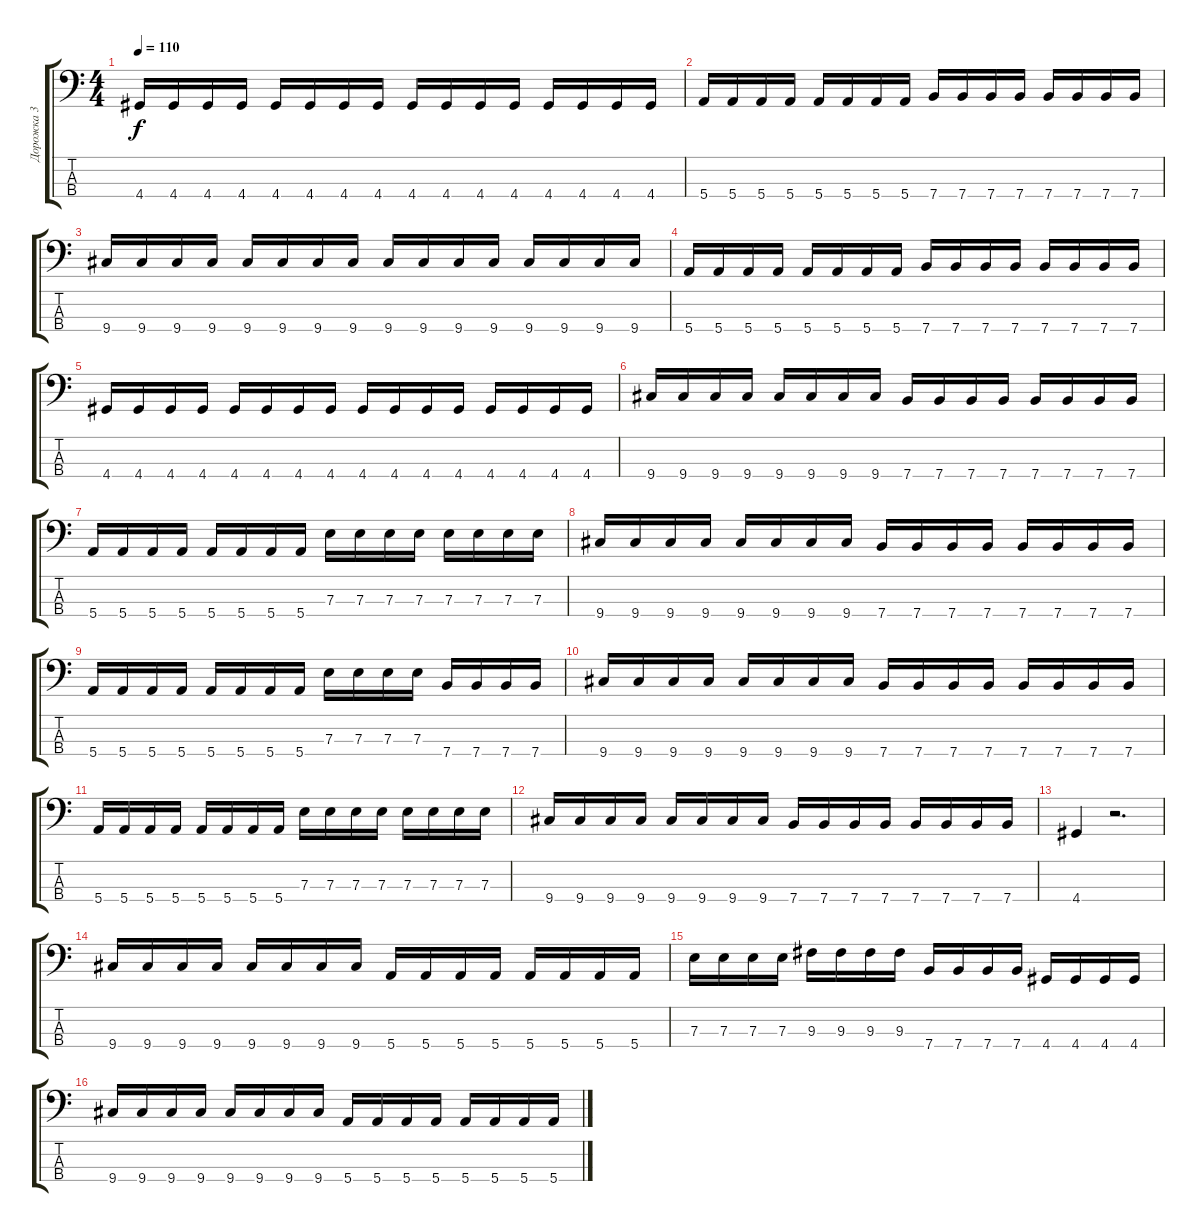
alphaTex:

\track ("Дорожка 3" "Дорожка 3") {instrument electricbassfinger}
\staff {score tabs}
\tuning (G2 D2 A1 E1) {hide}
\ts (4 4)
\tempo 110
\clef f4
\ks c
4.4.16{dy f} 4.4.16 4.4.16 4.4.16 4.4.16 4.4.16 4.4.16 4.4.16 4.4.16 4.4.16 4.4.16 4.4.16 4.4.16 4.4.16 4.4.16 4.4.16 |
5.4.16 5.4.16 5.4.16 5.4.16 5.4.16 5.4.16 5.4.16 5.4.16 7.4.16 7.4.16 7.4.16 7.4.16 7.4.16 7.4.16 7.4.16 7.4.16 |
9.4.16 9.4.16 9.4.16 9.4.16 9.4.16 9.4.16 9.4.16 9.4.16 9.4.16 9.4.16 9.4.16 9.4.16 9.4.16 9.4.16 9.4.16 9.4.16 |
5.4.16 5.4.16 5.4.16 5.4.16 5.4.16 5.4.16 5.4.16 5.4.16 7.4.16 7.4.16 7.4.16 7.4.16 7.4.16 7.4.16 7.4.16 7.4.16 |
4.4.16 4.4.16 4.4.16 4.4.16 4.4.16 4.4.16 4.4.16 4.4.16 4.4.16 4.4.16 4.4.16 4.4.16 4.4.16 4.4.16 4.4.16 4.4.16 |
9.4.16 9.4.16 9.4.16 9.4.16 9.4.16 9.4.16 9.4.16 9.4.16 7.4.16 7.4.16 7.4.16 7.4.16 7.4.16 7.4.16 7.4.16 7.4.16 |
5.4.16 5.4.16 5.4.16 5.4.16 5.4.16 5.4.16 5.4.16 5.4.16 7.3.16 7.3.16 7.3.16 7.3.16 7.3.16 7.3.16 7.3.16 7.3.16 |
9.4.16 9.4.16 9.4.16 9.4.16 9.4.16 9.4.16 9.4.16 9.4.16 7.4.16 7.4.16 7.4.16 7.4.16 7.4.16 7.4.16 7.4.16 7.4.16 |
5.4.16 5.4.16 5.4.16 5.4.16 5.4.16 5.4.16 5.4.16 5.4.16 7.3.16 7.3.16 7.3.16 7.3.16 7.4.16 7.4.16 7.4.16 7.4.16 |
9.4.16 9.4.16 9.4.16 9.4.16 9.4.16 9.4.16 9.4.16 9.4.16 7.4.16 7.4.16 7.4.16 7.4.16 7.4.16 7.4.16 7.4.16 7.4.16 |
5.4.16 5.4.16 5.4.16 5.4.16 5.4.16 5.4.16 5.4.16 5.4.16 7.3.16 7.3.16 7.3.16 7.3.16 7.3.16 7.3.16 7.3.16 7.3.16 |
9.4.16 9.4.16 9.4.16 9.4.16 9.4.16 9.4.16 9.4.16 9.4.16 7.4.16 7.4.16 7.4.16 7.4.16 7.4.16 7.4.16 7.4.16 7.4.16 |
4.4.4 r.2{d} |
9.4.16 9.4.16 9.4.16 9.4.16 9.4.16 9.4.16 9.4.16 9.4.16 5.4.16 5.4.16 5.4.16 5.4.16 5.4.16 5.4.16 5.4.16 5.4.16 |
7.3.16 7.3.16 7.3.16 7.3.16 9.3.16 9.3.16 9.3.16 9.3.16 7.4.16 7.4.16 7.4.16 7.4.16 4.4.16 4.4.16 4.4.16 4.4.16 |
9.4.16 9.4.16 9.4.16 9.4.16 9.4.16 9.4.16 9.4.16 9.4.16 5.4.16 5.4.16 5.4.16 5.4.16 5.4.16 5.4.16 5.4.16 5.4.16
